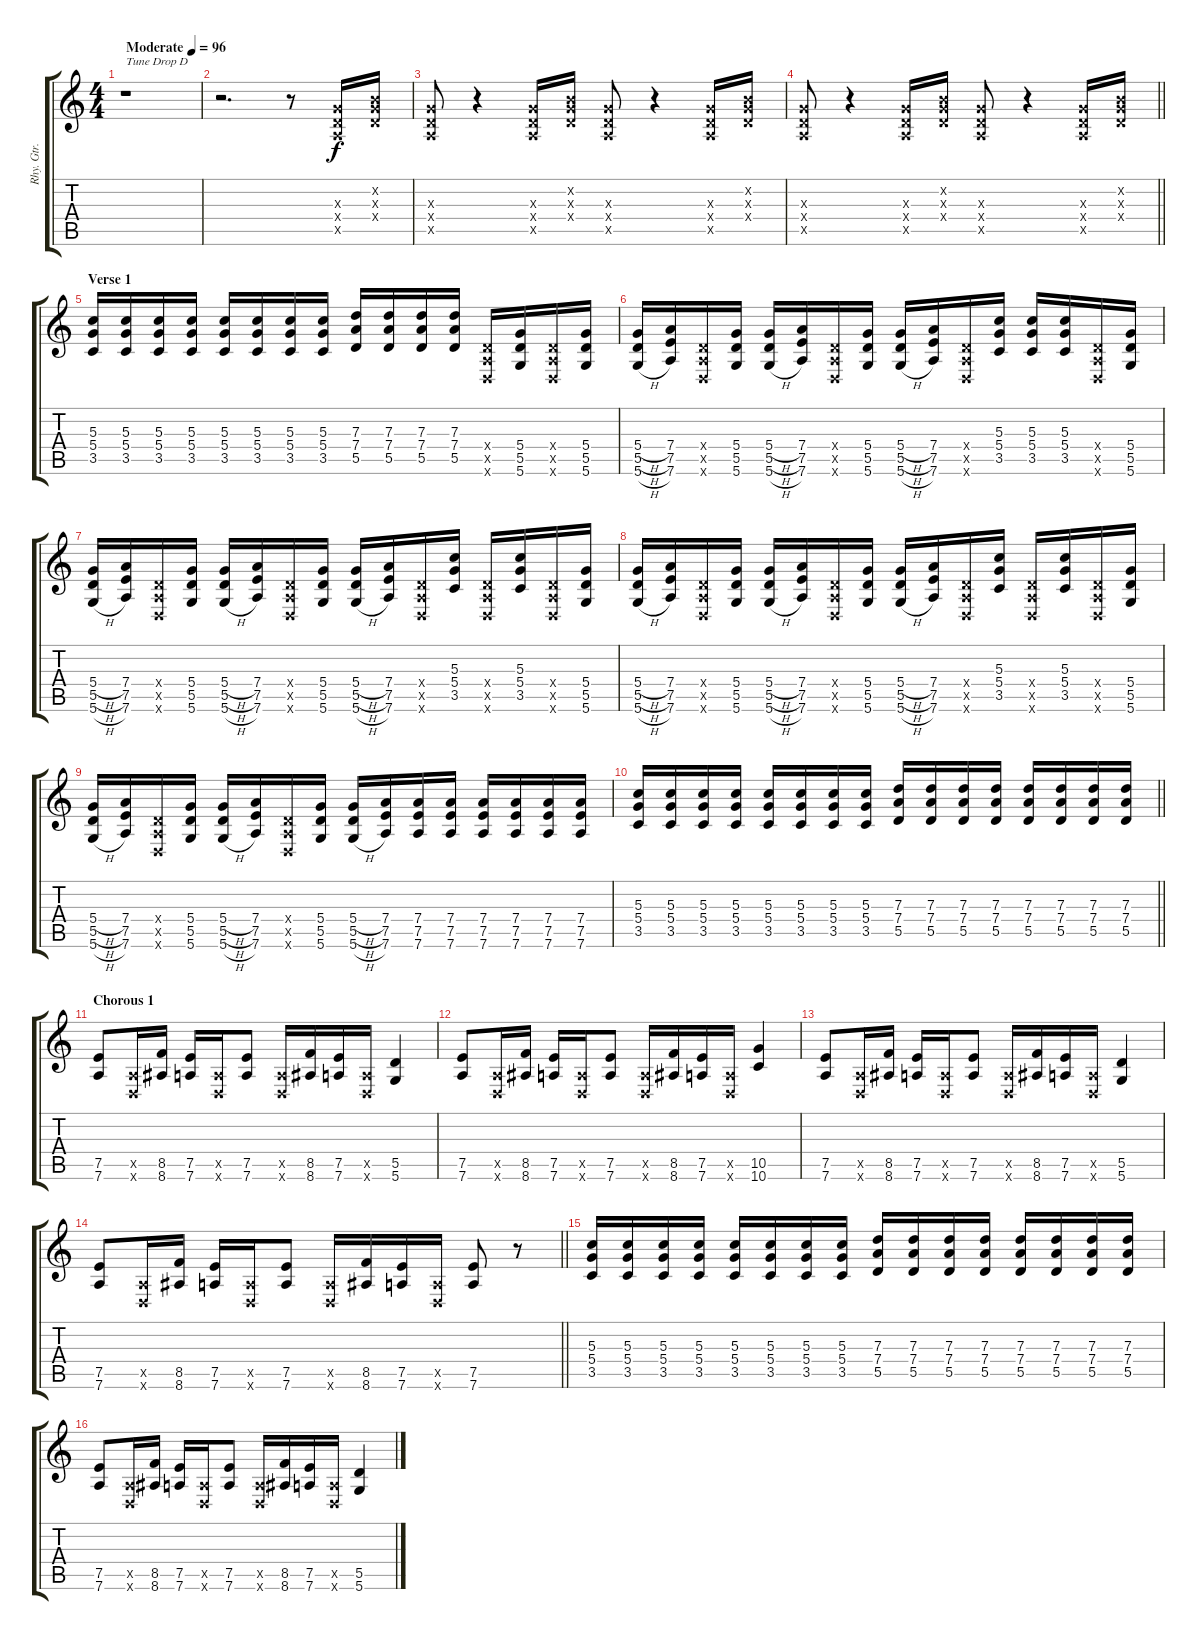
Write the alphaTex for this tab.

\track ("Rhy. Gtr. 1" "Rhy. Gtr. ") {instrument distortionguitar}
\staff {score tabs}
\tuning (E4 B3 G3 D3 A2 D2) {hide}
\ts (4 4)
\tempo (96 "Moderate")
\clef g2
\ks c
r.1{txt "Tune Drop D" dy f instrument distortionguitar} |
r.2{d} r.8 (0.3{x} 0.4{x} 0.5{x}).16 (0.2{x} 0.3{x} 0.4{x}).16 |
(0.3{x} 0.4{x} 0.5{x}).8 r.4 (0.3{x} 0.4{x} 0.5{x}).16 (0.2{x} 0.3{x} 0.4{x}).16 (0.3{x} 0.4{x} 0.5{x}).8 r.4 (0.3{x} 0.4{x} 0.5{x}).16 (0.2{x} 0.3{x} 0.4{x}).16 |
\barLineRight lightlight
(0.3{x} 0.4{x} 0.5{x}).8 r.4 (0.3{x} 0.4{x} 0.5{x}).16 (0.2{x} 0.3{x} 0.4{x}).16 (0.3{x} 0.4{x} 0.5{x}).8 r.4 (0.3{x} 0.4{x} 0.5{x}).16 (0.2{x} 0.3{x} 0.4{x}).16 |
\section ("" "Verse 1")
(5.3 5.4 3.5).16 (5.3 5.4 3.5).16 (5.3 5.4 3.5).16 (5.3 5.4 3.5).16 (5.3 5.4 3.5).16 (5.3 5.4 3.5).16 (5.3 5.4 3.5).16 (5.3 5.4 3.5).16 (7.3 7.4 5.5).16 (7.3 7.4 5.5).16 (7.3 7.4 5.5).16 (7.3 7.4 5.5).16 (0.4{x} 0.5{x} 0.6{x}).16 (5.4 5.5 5.6).16 (0.4{x} 0.5{x} 0.6{x}).16 (5.4 5.5 5.6).16 |
(5.4{h} 5.5{h} 5.6{h}).16 (7.4 7.5 7.6).16 (0.4{x} 0.5{x} 0.6{x}).16 (5.4 5.5 5.6).16 (5.4{h} 5.5{h} 5.6{h}).16 (7.4 7.5 7.6).16 (0.4{x} 0.5{x} 0.6{x}).16 (5.4 5.5 5.6).16 (5.4{h} 5.5{h} 5.6{h}).16 (7.4 7.5 7.6).16 (0.4{x} 0.5{x} 0.6{x}).16 (5.3 5.4 3.5).16 (5.3 5.4 3.5).16 (5.3 5.4 3.5).16 (0.4{x} 0.5{x} 0.6{x}).16 (5.4 5.5 5.6).16 |
(5.4{h} 5.5{h} 5.6{h}).16 (7.4 7.5 7.6).16 (0.4{x} 0.5{x} 0.6{x}).16 (5.4 5.5 5.6).16 (5.4{h} 5.5{h} 5.6{h}).16 (7.4 7.5 7.6).16 (0.4{x} 0.5{x} 0.6{x}).16 (5.4 5.5 5.6).16 (5.4{h} 5.5{h} 5.6{h}).16 (7.4 7.5 7.6).16 (0.4{x} 0.5{x} 0.6{x}).16 (5.3 5.4 3.5).16 (0.4{x} 0.5{x} 0.6{x}).16 (5.3 5.4 3.5).16 (0.4{x} 0.5{x} 0.6{x}).16 (5.4 5.5 5.6).16 |
(5.4{h} 5.5{h} 5.6{h}).16 (7.4 7.5 7.6).16 (0.4{x} 0.5{x} 0.6{x}).16 (5.4 5.5 5.6).16 (5.4{h} 5.5{h} 5.6{h}).16 (7.4 7.5 7.6).16 (0.4{x} 0.5{x} 0.6{x}).16 (5.4 5.5 5.6).16 (5.4{h} 5.5{h} 5.6{h}).16 (7.4 7.5 7.6).16 (0.4{x} 0.5{x} 0.6{x}).16 (5.3 5.4 3.5).16 (0.4{x} 0.5{x} 0.6{x}).16 (5.3 5.4 3.5).16 (0.4{x} 0.5{x} 0.6{x}).16 (5.4 5.5 5.6).16 |
(5.4{h} 5.5{h} 5.6{h}).16 (7.4 7.5 7.6).16 (0.4{x} 0.5{x} 0.6{x}).16 (5.4 5.5 5.6).16 (5.4{h} 5.5{h} 5.6{h}).16 (7.4 7.5 7.6).16 (0.4{x} 0.5{x} 0.6{x}).16 (5.4 5.5 5.6).16 (5.4{h} 5.5{h} 5.6{h}).16 (7.4 7.5 7.6).16 (7.4 7.5 7.6).16 (7.4 7.5 7.6).16 (7.4 7.5 7.6).16 (7.4 7.5 7.6).16 (7.4 7.5 7.6).16 (7.4 7.5 7.6).16 |
\barLineRight lightlight
(5.3 5.4 3.5).16 (5.3 5.4 3.5).16 (5.3 5.4 3.5).16 (5.3 5.4 3.5).16 (5.3 5.4 3.5).16 (5.3 5.4 3.5).16 (5.3 5.4 3.5).16 (5.3 5.4 3.5).16 (7.3 7.4 5.5).16 (7.3 7.4 5.5).16 (7.3 7.4 5.5).16 (7.3 7.4 5.5).16 (7.3 7.4 5.5).16 (7.3 7.4 5.5).16 (7.3 7.4 5.5).16 (7.3 7.4 5.5).16 |
\section ("" "Chorous 1")
(7.5 7.6).8 (0.5{x} 0.6{x}).16 (8.5 8.6).16 (7.5 7.6).16 (0.5{x} 0.6{x}).16 (7.5 7.6).8 (0.5{x} 0.6{x}).16 (8.5 8.6).16 (7.5 7.6).16 (0.5{x} 0.6{x}).16 (5.5 5.6).4 |
(7.5 7.6).8 (0.5{x} 0.6{x}).16 (8.5 8.6).16 (7.5 7.6).16 (0.5{x} 0.6{x}).16 (7.5 7.6).8 (0.5{x} 0.6{x}).16 (8.5 8.6).16 (7.5 7.6).16 (0.5{x} 0.6{x}).16 (10.5 10.6).4 |
(7.5 7.6).8 (0.5{x} 0.6{x}).16 (8.5 8.6).16 (7.5 7.6).16 (0.5{x} 0.6{x}).16 (7.5 7.6).8 (0.5{x} 0.6{x}).16 (8.5 8.6).16 (7.5 7.6).16 (0.5{x} 0.6{x}).16 (5.5 5.6).4 |
\barLineRight lightlight
(7.5 7.6).8 (0.5{x} 0.6{x}).16 (8.5 8.6).16 (7.5 7.6).16 (0.5{x} 0.6{x}).16 (7.5 7.6).8 (0.5{x} 0.6{x}).16 (8.5 8.6).16 (7.5 7.6).16 (0.5{x} 0.6{x}).16 (7.5 7.6).8 r.8 |
\section ("" "")
(5.3 5.4 3.5).16 (5.3 5.4 3.5).16 (5.3 5.4 3.5).16 (5.3 5.4 3.5).16 (5.3 5.4 3.5).16 (5.3 5.4 3.5).16 (5.3 5.4 3.5).16 (5.3 5.4 3.5).16 (7.3 7.4 5.5).16 (7.3 7.4 5.5).16 (7.3 7.4 5.5).16 (7.3 7.4 5.5).16 (7.3 7.4 5.5).16 (7.3 7.4 5.5).16 (7.3 7.4 5.5).16 (7.3 7.4 5.5).16 |
(7.5 7.6).8 (0.5{x} 0.6{x}).16 (8.5 8.6).16 (7.5 7.6).16 (0.5{x} 0.6{x}).16 (7.5 7.6).8 (0.5{x} 0.6{x}).16 (8.5 8.6).16 (7.5 7.6).16 (0.5{x} 0.6{x}).16 (5.5 5.6).4
